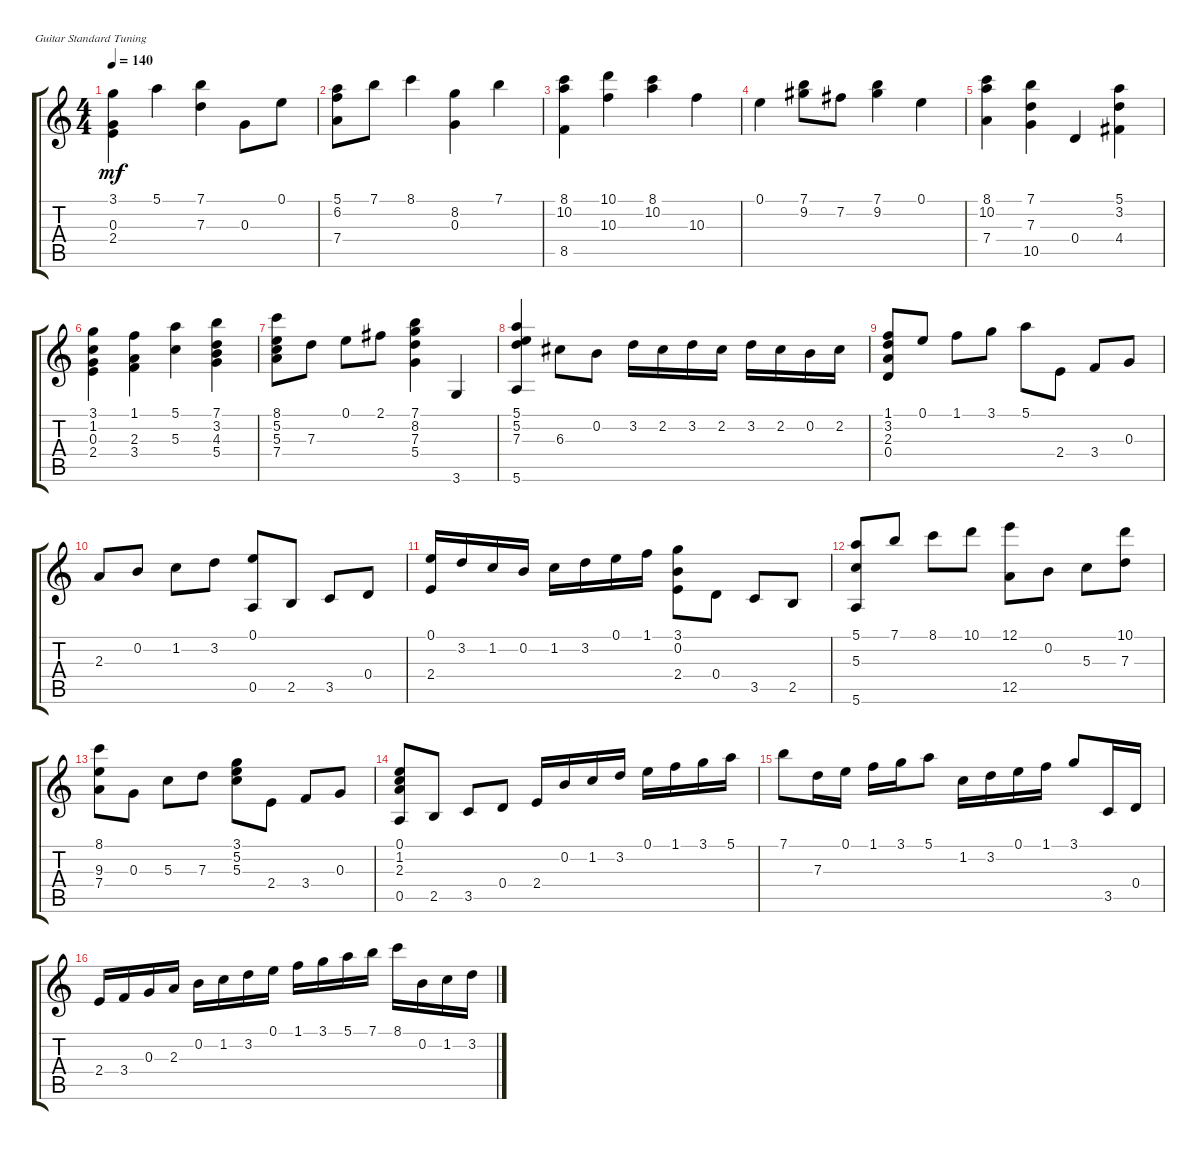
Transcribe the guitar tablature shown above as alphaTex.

\defaultSystemsLayout 4
\bracketExtendMode groupsimilarinstruments
\firstSystemTrackNameOrientation horizontal
\otherSystemsTrackNameOrientation horizontal
\track "" {instrument acousticguitarnylon}
\staff {score tabs}
\tuning (E4 B3 G3 D3 A2 E2)
\ts (4 4)
\tempo 140
\clef g2
\ks c
(3.1 0.3 2.4).4{dy mf} 5.1.4 (7.1 7.3).4 0.3.8 0.1.8 |
(5.1 6.2 7.4).8 7.1.8 8.1.4 (8.2 0.3).4 7.1.4 |
(8.1 10.2 8.5).4 (10.1 10.3).4 (8.1 10.2).4 10.3.4 |
0.1.4 (7.1 9.2).8 7.2.8 (7.1 9.2).4 0.1.4 |
(8.1 10.2 7.4).4 (7.1 7.3 10.5).4 0.4.4 (3.2 4.4 5.1).4 |
(0.3 2.4 3.1 1.2).4 (2.3 1.1 3.4).4 (5.1 5.3).4 (5.4 4.3 7.1 3.2).4 |
(5.2 8.1 5.3 7.4).8 7.3.8 0.1.8 2.1.8 (7.1 8.2 7.3 5.4).4 3.6.4 |
(5.1 5.2 7.3 5.6).4 6.3.8 0.2.8 3.2.16 2.2.16 3.2.16 2.2.16 3.2.16 2.2.16 0.2.16 2.2.16 |
(1.1 3.2 2.3 0.4).8 0.1.8 1.1.8 3.1.8 5.1.8 2.4.8 3.4.8 0.3.8 |
2.3.8 0.2.8 1.2.8 3.2.8 (0.1 0.5).8 2.5.8 3.5.8 0.4.8 |
(0.1 2.4).16 3.2.16 1.2.16 0.2.16 1.2.16 3.2.16 0.1.16 1.1.16 (3.1 0.2 2.4).8 0.4.8 3.5.8 2.5.8 |
(5.1 5.3 5.6).8 7.1.8 8.1.8 10.1.8 (12.1 12.5).8 0.2.8 5.3.8 (10.1 7.3).8 |
(8.1 9.3 7.4).8 0.3.8 5.3.8 7.3.8 (5.3 3.1 5.2).8 2.4.8 3.4.8 0.3.8 |
(0.1 1.2 2.3 0.5).8 2.5.8 3.5.8 0.4.8 2.4.16 0.2.16 1.2.16 3.2.16 0.1.16 1.1.16 3.1.16 5.1.16 |
7.1.8 7.3.16 0.1.16 1.1.16 3.1.16 5.1.8 1.2.16 3.2.16 0.1.16 1.1.16 3.1.8 3.5.16 0.4.16 |
2.4.16 3.4.16 0.3.16 2.3.16 0.2.16 1.2.16 3.2.16 0.1.16 1.1.16 3.1.16 5.1.16 7.1.16 8.1.16 0.2.16 1.2.16 3.2.16
